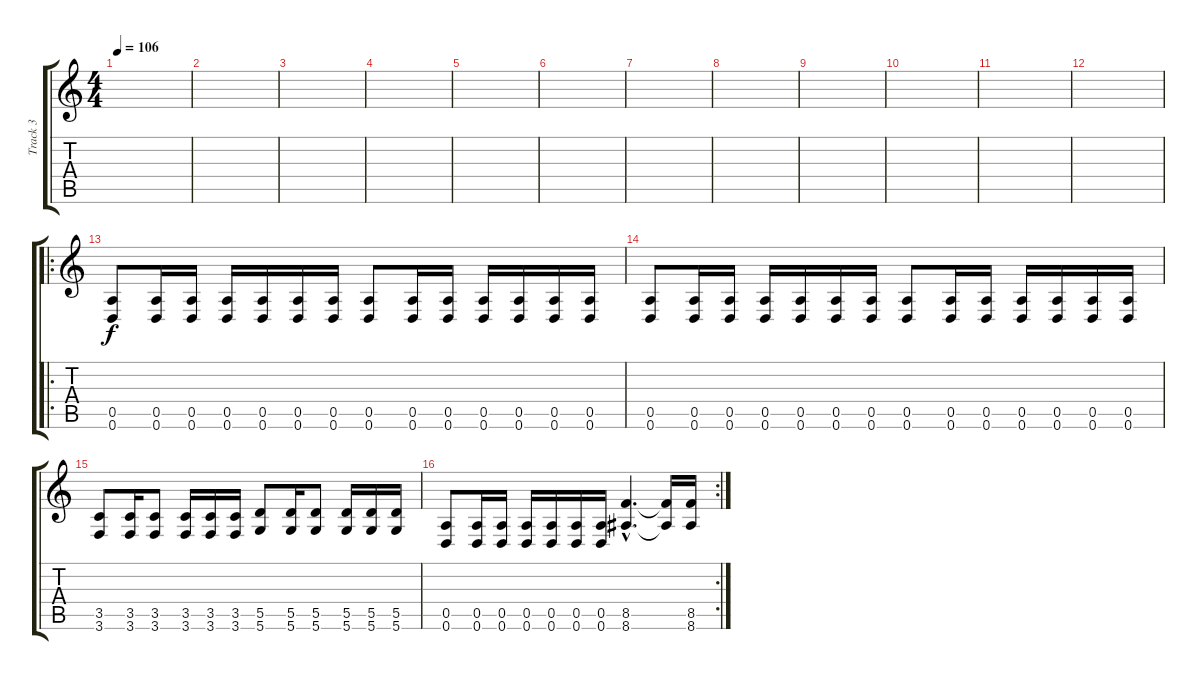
\track ("Track 3" "Track 3") {instrument distortionguitar}
\staff {score tabs}
\tuning (E4 B3 G3 D3 A2 D2) {hide}
\ts (4 4)
\tempo 106
\clef g2
\ks c
|
|
|
|
|
|
|
|
|
|
|
|
\ro
(0.5 0.6).8 (0.5 0.6).16 (0.5 0.6).16 (0.5 0.6).16 (0.5 0.6).16 (0.5 0.6).16 (0.5 0.6).16 (0.5 0.6).8 (0.5 0.6).16 (0.5 0.6).16 (0.5 0.6).16 (0.5 0.6).16 (0.5 0.6).16 (0.5 0.6).16 |
(0.5 0.6).8 (0.5 0.6).16 (0.5 0.6).16 (0.5 0.6).16 (0.5 0.6).16 (0.5 0.6).16 (0.5 0.6).16 (0.5 0.6).8 (0.5 0.6).16 (0.5 0.6).16 (0.5 0.6).16 (0.5 0.6).16 (0.5 0.6).16 (0.5 0.6).16 |
(3.5 3.6).8 (3.5 3.6).16 (3.5 3.6).8 (3.5 3.6).16 (3.5 3.6).16 (3.5 3.6).16 (5.5 5.6).8 (5.5 5.6).16 (5.5 5.6).8 (5.5 5.6).16 (5.5 5.6).16 (5.5 5.6).16 |
\rc 2
(0.5 0.6).8 (0.5 0.6).16 (0.5 0.6).16 (0.5 0.6).16 (0.5 0.6).16 (0.5 0.6).16 (0.5 0.6).16 (8.5{hac} 8.6{hac}).4{d} (8.5{t} 8.6{t}).16 (8.5 8.6).16
